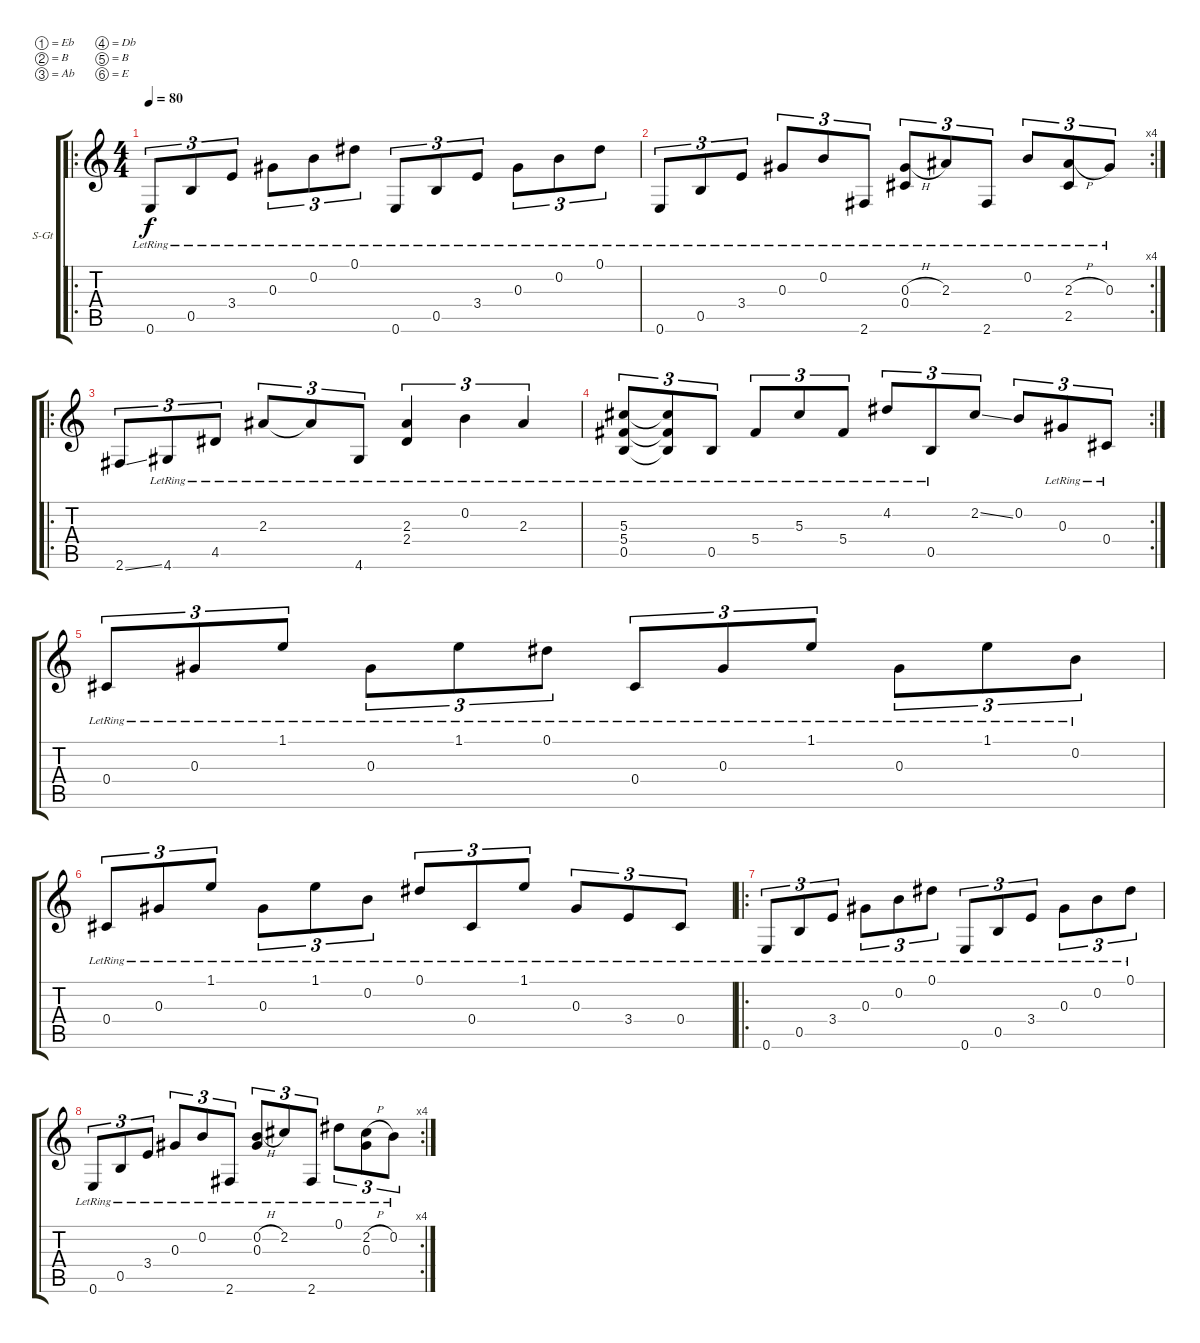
\bracketExtendMode groupsimilarinstruments
\firstSystemTrackNameOrientation horizontal
\otherSystemsTrackNameOrientation horizontal
\track ("Track 1" "S-Gt") {instrument acousticguitarsteel}
\staff {score tabs}
\tuning (Eb4 B3 Ab3 Db3 B2 E2)
\ro
\ts (4 4)
\beaming (8 2 2 2 2)
\tempo 80
\clef g2
\ks c
0.6{lr}.8{tu (3 2) dy f instrument acousticguitarsteel} 0.5{lr}.8{tu (3 2)} 3.4{lr}.8{tu (3 2)} 0.3{lr}.8{tu (3 2)} 0.2{lr}.8{tu (3 2)} 0.1{lr}.8{tu (3 2)} 0.6{lr}.8{tu (3 2)} 0.5{lr}.8{tu (3 2)} 3.4{lr}.8{tu (3 2)} 0.3{lr}.8{tu (3 2)} 0.2{lr}.8{tu (3 2)} 0.1{lr}.8{tu (3 2)} |
\rc 4
0.6{lr}.8{tu (3 2)} 0.5{lr}.8{tu (3 2)} 3.4{lr}.8{tu (3 2)} 0.3{lr}.8{tu (3 2)} 0.2{lr}.8{tu (3 2)} 2.6{lr}.8{tu (3 2)} (0.3{h} 0.4{lr}).8{tu (3 2)} 2.3{lr}.8{tu (3 2)} 2.6{lr}.8{tu (3 2)} 0.2{lr}.8{tu (3 2)} (2.3{h} 2.5{lr}).8{tu (3 2)} 0.3{lr}.8{tu (3 2)} |
\ro
2.6{ss}.8{tu (3 2)} 4.6{lr}.8{tu (3 2)} 4.5{lr}.8{tu (3 2)} 2.3{lr}.8{tu (3 2)} 2.3{lr t}.8{tu (3 2)} 4.6{lr}.8{tu (3 2)} (2.3{lr} 2.4{lr}).4{tu (3 2)} 0.2{lr}.4{tu (3 2)} 2.3{lr}.4{tu (3 2)} |
\rc 2
(5.3{lr} 5.4{lr} 0.5{lr}).8{tu (3 2)} (5.3{lr t} 5.4{lr t} 0.5{lr t}).8{tu (3 2)} 0.5{lr}.8{tu (3 2)} 5.4{lr}.8{tu (3 2)} 5.3{lr}.8{tu (3 2)} 5.4{lr}.8{tu (3 2)} 4.2{lr}.8{tu (3 2)} 0.5{lr}.8{tu (3 2)} 2.2{ss}.8{tu (3 2)} 0.2.8{tu (3 2)} 0.3{lr}.8{tu (3 2)} 0.4{lr}.8{tu (3 2)} |
0.4{lr}.8{tu (3 2)} 0.3{lr}.8{tu (3 2)} 1.1{lr}.8{tu (3 2)} 0.3{lr}.8{tu (3 2)} 1.1{lr}.8{tu (3 2)} 0.1{lr}.8{tu (3 2)} 0.4{lr}.8{tu (3 2)} 0.3{lr}.8{tu (3 2)} 1.1{lr}.8{tu (3 2)} 0.3{lr}.8{tu (3 2)} 1.1{lr}.8{tu (3 2)} 0.2{lr}.8{tu (3 2)} |
0.4{lr}.8{tu (3 2)} 0.3{lr}.8{tu (3 2)} 1.1{lr}.8{tu (3 2)} 0.3{lr}.8{tu (3 2)} 1.1{lr}.8{tu (3 2)} 0.2{lr}.8{tu (3 2)} 0.1{lr}.8{tu (3 2)} 0.4{lr}.8{tu (3 2)} 1.1{lr}.8{tu (3 2)} 0.3{lr}.8{tu (3 2)} 3.4{lr}.8{tu (3 2)} 0.4{lr}.8{tu (3 2)} |
\ro
0.6{lr}.8{tu (3 2)} 0.5{lr}.8{tu (3 2)} 3.4{lr}.8{tu (3 2)} 0.3{lr}.8{tu (3 2)} 0.2{lr}.8{tu (3 2)} 0.1{lr}.8{tu (3 2)} 0.6{lr}.8{tu (3 2)} 0.5{lr}.8{tu (3 2)} 3.4{lr}.8{tu (3 2)} 0.3{lr}.8{tu (3 2)} 0.2{lr}.8{tu (3 2)} 0.1{lr}.8{tu (3 2)} |
\rc 4
0.6{lr}.8{tu (3 2)} 0.5{lr}.8{tu (3 2)} 3.4{lr}.8{tu (3 2)} 0.3{lr}.8{tu (3 2)} 0.2{lr}.8{tu (3 2)} 2.6{lr}.8{tu (3 2)} (0.2{h} 0.3{lr}).8{tu (3 2)} 2.2{lr}.8{tu (3 2)} 2.6{lr}.8{tu (3 2)} 0.1{lr}.8{tu (3 2)} (2.2{h} 0.3{lr}).8{tu (3 2)} 0.2{lr}.8{tu (3 2)}
